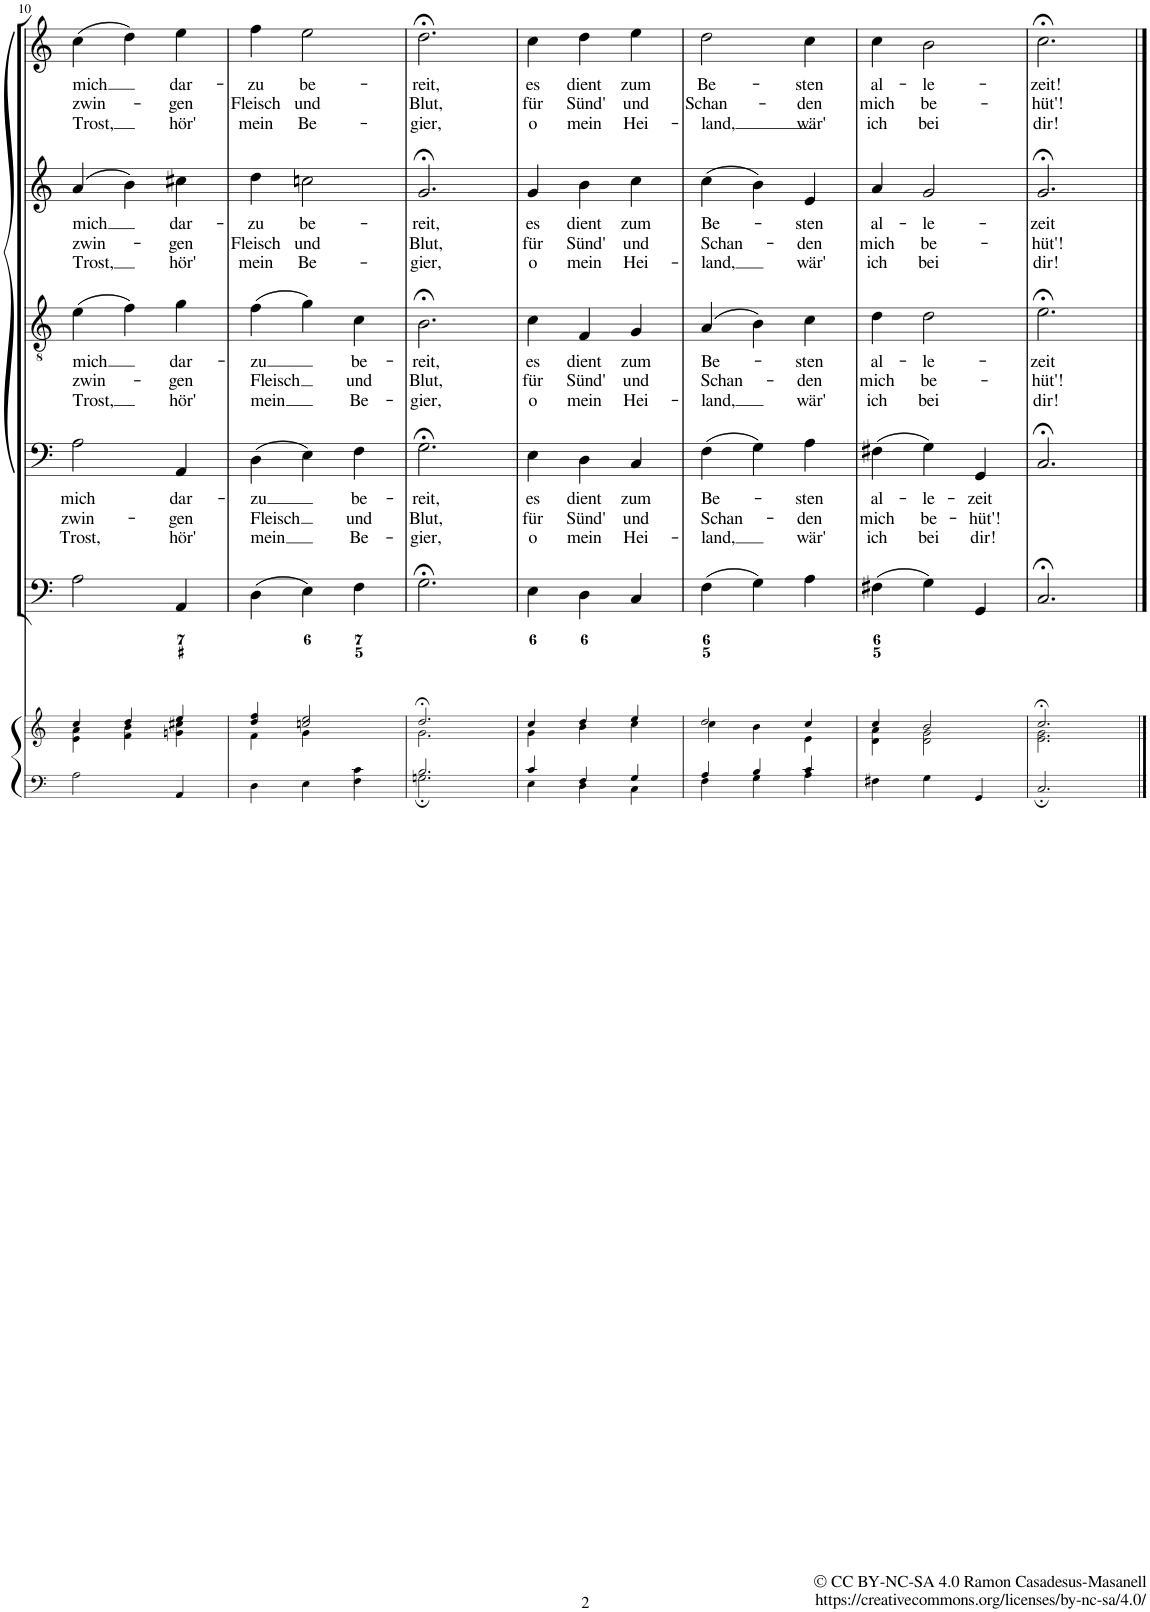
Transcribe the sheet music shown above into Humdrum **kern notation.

**kern	**kern	**kern	**kern	**text	**text	**text	**kern	**text	**text	**text	**kern	**text	**text	**text	**kern	**text	**text	**text
*part6	*part6	*part5	*part4	*part4	*part4	*part4	*part3	*part3	*part3	*part3	*part2	*part2	*part2	*part2	*part1	*part1	*part1	*part1
*staff7	*staff6	*staff5	*staff4	*staff4	*staff4	*staff4	*staff3	*staff3	*staff3	*staff3	*staff2	*staff2	*staff2	*staff2	*staff1	*staff1	*staff1	*staff1
*I"Piano reduction	*	*I"Continuo	*I"Basso	*	*	*	*I"Tenore Viola col Tenore	*	*	*	*I"Alto Violino II coll' Alto	*	*	*	*I"Soprano Violino I col Soprano	*	*	*
*I'Pno	*	*	*	*	*	*	*	*	*	*	*	*	*	*	*	*	*	*
!!LO:PB:g=z
*clefF4	*clefG2	*clefF4	*clefF4	*	*	*	*clefGv2	*	*	*	*clefG2	*	*	*	*clefG2	*	*	*
*k[]	*k[]	*k[]	*k[]	*	*	*	*k[]	*	*	*	*k[]	*	*	*	*k[]	*	*	*
*M3/4	*M3/4	*M3/4	*M3/4	*	*	*	*M3/4	*	*	*	*M3/4	*	*	*	*M3/4	*	*	*
=10	=10	=10	=10	=10	=10	=10	=10	=10	=10	=10	=10	=10	=10	=10	=10	=10	=10	=10
*	*^	*	*	*	*	*	*	*	*	*	*	*	*	*	*	*	*	*
!	!	!	!	!	!LO:LY:b	!LO:LY:b	!LO:LY:b	!	!LO:LY:b	!LO:LY:b	!LO:LY:b	!	!LO:LY:b	!LO:LY:b	!LO:LY:b	!	!LO:LY:b	!LO:LY:b	!LO:LY:b
2A\	4cc/	4e\ 4a\	2A\	2A\	mich	zwin-	Trost,	(4e\	mich	zwin-	Trost,	(4a/	mich	zwin-	Trost,	(4cc\	mich	zwin-	Trost,
.	4dd/	4f\ 4b\	.	.	.	.	.	4f\)	.	.	.	4b\)	.	.	.	4dd\)	.	.	.
!	!	!	!	!	!LO:LY:b	!LO:LY:b	!LO:LY:b	!	!LO:LY:b	!LO:LY:b	!LO:LY:b	!	!LO:LY:b	!LO:LY:b	!LO:LY:b	!	!LO:LY:b	!LO:LY:b	!LO:LY:b
4AA/	4ee/	4gn\ 4cc#X\	4AA/	4AA/	dar-	gen	hör'	4g\	dar-	-gen	hör'	4cc#X\	dar-	-gen	hör'	4ee\	dar-	-gen	hör'
=11	=11	=11	=11	=11	=11	=11	=11	=11	=11	=11	=11	=11	=11	=11	=11	=11	=11	=11	=11
*^	*	*	*	*	*	*	*	*	*	*	*	*	*	*	*	*	*	*	*
!	!	!	!	!	!	!LO:LY:b	!LO:LY:b	!LO:LY:b	!	!LO:LY:b	!LO:LY:b	!LO:LY:b	!	!LO:LY:b	!LO:LY:b	!LO:LY:b	!	!LO:LY:b	!LO:LY:b	!LO:LY:b
2ryy	4D\	4dd/ 4ff/	4f\	(4D\	(4D\	-zu	Fleisch	mein	(4f\	-zu	Fleisch	mein	4dd\	-zu	Fleisch	mein	4ff\	-zu	Fleisch	mein
!	!	!	!	!	!	!	!	!	!	!	!	!	!	!LO:LY:b	!LO:LY:b	!LO:LY:b	!	!LO:LY:b	!LO:LY:b	!LO:LY:b
.	4E\	2ccn/ 2ee/	4g\	4E\)	4E\)	.	.	.	4g\)	.	.	.	2ccn\	be-	und	Be-	2ee\	be-	und	Be-
!	!	!	!	!	!	!LO:LY:b	!LO:LY:b	!LO:LY:b	!	!LO:LY:b	!LO:LY:b	!LO:LY:b	!	!	!	!	!	!	!	!
4c\	4F\	.	4ryy	4F\	4F\	be-	und	Be-	4c\	be-	und	Be-	.	.	.	.	.	.	.	.
=12	=12	=12	=12	=12	=12	=12	=12	=12	=12	=12	=12	=12	=12	=12	=12	=12	=12	=12	=12	=12
!	!	!	!	!	!	!LO:LY:b	!LO:LY:b	!LO:LY:b	!	!LO:LY:b	!LO:LY:b	!LO:LY:b	!	!LO:LY:b	!LO:LY:b	!LO:LY:b	!	!LO:LY:b	!LO:LY:b	!LO:LY:b
2.B/	2.Gn<\	2.dd>/	2.g\	2.G>\	2.G>\	-reit,	Blut,	gier,	2.B;<\	-reit,	Blut,	gier,	2.g;</	-reit,	Blut,	gier,	2.dd>\	-reit,	Blut,	gier,
=13	=13	=13	=13	=13	=13	=13	=13	=13	=13	=13	=13	=13	=13	=13	=13	=13	=13	=13	=13	=13
!	!	!	!	!	!	!LO:LY:b	!LO:LY:b	!LO:LY:b	!	!LO:LY:b	!LO:LY:b	!LO:LY:b	!	!LO:LY:b	!LO:LY:b	!LO:LY:b	!	!LO:LY:b	!LO:LY:b	!LO:LY:b
4c/	4E\	4cc/	4g\	4E\	4E\	es	für	o	4c\	es	für	o	4g/	es	für	o	4cc\	es	für	o
!	!	!	!	!	!	!LO:LY:b	!LO:LY:b	!LO:LY:b	!	!LO:LY:b	!LO:LY:b	!LO:LY:b	!	!LO:LY:b	!LO:LY:b	!LO:LY:b	!	!LO:LY:b	!LO:LY:b	!LO:LY:b
4F/	4D\	4dd/	4b\	4D\	4D\	dient	Sünd'	mein	4F/	dient	Sünd'	mein	4b\	dient	Sünd'	mein	4dd\	dient	Sünd'	mein
!	!	!	!	!	!	!LO:LY:b	!LO:LY:b	!LO:LY:b	!	!LO:LY:b	!LO:LY:b	!LO:LY:b	!	!LO:LY:b	!LO:LY:b	!LO:LY:b	!	!LO:LY:b	!LO:LY:b	!LO:LY:b
4G/	4C\	4ee/	4cc\	4C/	4C/	zum	und	Hei-	4G/	zum	und	Hei-	4cc\	zum	und	Hei-	4ee\	zum	und	Hei-
=14	=14	=14	=14	=14	=14	=14	=14	=14	=14	=14	=14	=14	=14	=14	=14	=14	=14	=14	=14	=14
!	!	!	!	!	!	!LO:LY:b	!LO:LY:b	!LO:LY:b	!	!LO:LY:b	!LO:LY:b	!LO:LY:b	!	!LO:LY:b	!LO:LY:b	!LO:LY:b	!	!LO:LY:b	!LO:LY:b	!LO:LY:b
4A/	4F\	2dd/	4cc\	(4F\	(4F\	Be-	Schan-	land,	(4A/	Be-	Schan-	land,	(4cc\	Be-	Schan-	land,	2dd\	Be-	Schan-	land,
4B/	4G\	.	4b\	4G\)	4G\)	.	.	.	4B\)	.	.	.	4b\)	.	.	.	.	.	.	.
!	!	!	!	!	!	!LO:LY:b	!LO:LY:b	!LO:LY:b	!	!LO:LY:b	!LO:LY:b	!LO:LY:b	!	!LO:LY:b	!LO:LY:b	!LO:LY:b	!	!LO:LY:b	!LO:LY:b	!LO:LY:b
4c/	4A\	4cc/	4e\	4A\	4A\	-sten	-den	wär'	4c\	-sten	-den	wär'	4e/	-sten	-den	wär'	4cc\	-sten	-den	wär'
=15	=15	=15	=15	=15	=15	=15	=15	=15	=15	=15	=15	=15	=15	=15	=15	=15	=15	=15	=15	=15
!	!	!	!	!	!	!LO:LY:b	!LO:LY:b	!LO:LY:b	!	!LO:LY:b	!LO:LY:b	!LO:LY:b	!	!LO:LY:b	!LO:LY:b	!LO:LY:b	!	!LO:LY:b	!LO:LY:b	!LO:LY:b
*v	*v	*	*	*	*	*	*	*	*	*	*	*	*	*	*	*	*	*	*	*
4F#X\	4cc/	4d\ 4a\	(4F#X\	(4F#X\	al-	mich	ich	4d\	al-	mich	ich	4a/	al-	mich	ich	4cc\	al-	mich	ich
!	!	!	!	!	!LO:LY:b	!LO:LY:b	!LO:LY:b	!	!LO:LY:b	!LO:LY:b	!LO:LY:b	!	!LO:LY:b	!LO:LY:b	!LO:LY:b	!	!LO:LY:b	!LO:LY:b	!LO:LY:b
4G\	2b/	2d\ 2g\	4G\)	4G\)	le-	be-	bei	2d\	le-	be-	bei	2g/	le-	be-	bei	2b\	le-	be-	bei
!	!	!	!	!	!LO:LY:b	!LO:LY:b	!LO:LY:b	!	!	!	!	!	!	!	!	!	!	!	!
4GG/	.	.	4GG/	4GG/	-zeit	hüt'!	dir!	.	.	.	.	.	.	.	.	.	.	.	.
=16	=16	=16	=16	=16	=16	=16	=16	=16	=16	=16	=16	=16	=16	=16	=16	=16	=16	=16	=16
!	!	!	!	!	!	!	!	!	!LO:LY:b	!LO:LY:b	!LO:LY:b	!	!LO:LY:b	!LO:LY:b	!LO:LY:b	!	!LO:LY:b	!LO:LY:b	!LO:LY:b
2.C</	2.cc>/	2.e\ 2.g\	2.C>/	2.C>/	.	.	.	2.e;<\	-zeit	hüt'!	dir!	2.g;</	-zeit	hüt'!	dir!	2.cc>\	-zeit!	-hüt'!	dir!
*	*v	*v	*	*	*	*	*	*	*	*	*	*	*	*	*	*	*	*	*
==	==	==	==	==	==	==	==	==	==	==	==	==	==	==	==	==	==	==
*-	*-	*-	*-	*-	*-	*-	*-	*-	*-	*-	*-	*-	*-	*-	*-	*-	*-	*-
